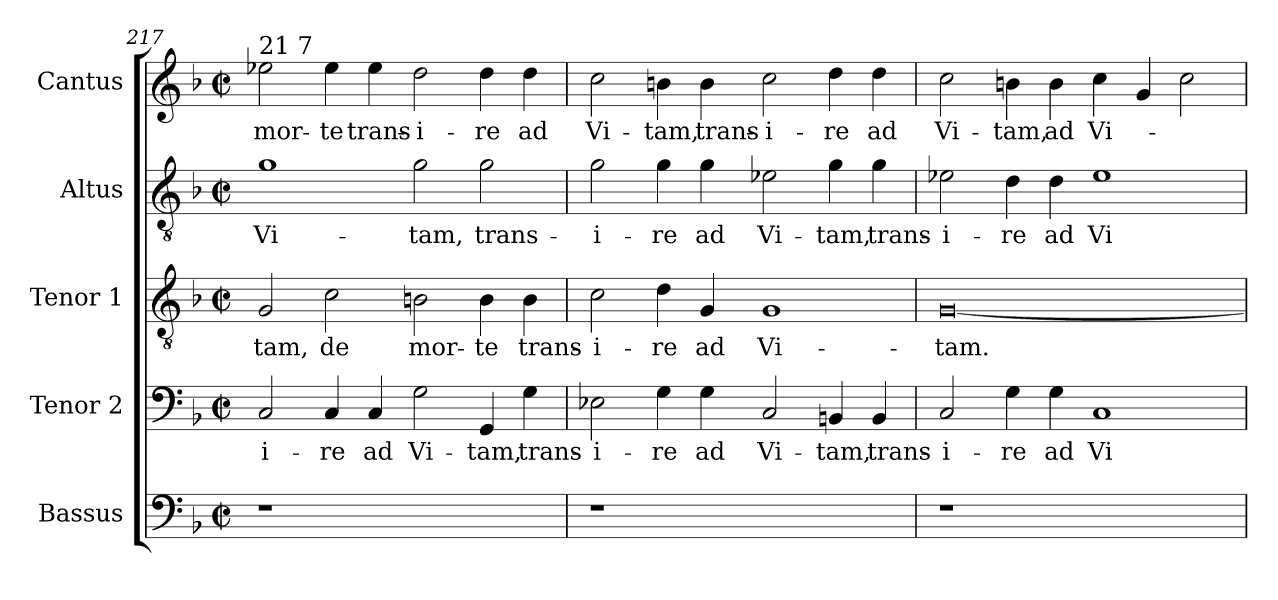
**kern	**kern	**text	**kern	**text	**kern	**text	**kern	**text
*part5	*part4	*part4	*part3	*part3	*part2	*part2	*part1	*part1
*staff5	*staff4	*staff4	*staff3	*staff3	*staff2	*staff2	*staff1	*staff1
*I"Bassus	*I"Tenor 2	*	*I"Tenor 1	*	*I"Altus	*	*I"Cantus	*
!!LO:LB:g=z
*clefF4	*clefF4	*	*clefGv2	*	*clefGv2	*	*clefG2	*
*k[b-]	*k[b-]	*	*k[b-]	*	*k[b-]	*	*k[b-]	*
*F:	*F:	*	*F:	*	*F:	*	*F:	*
*M2/2	*M2/2	*	*M2/2	*	*M2/2	*	*M2/2	*
*met(c|)	*met(c|)	*	*met(c|)	*	*met(c|)	*	*met(c|)	*
=217	=217	=217	=217	=217	=217	=217	=217	=217
!	!	!	!	!	!	!	!LO:TX:a:t=21 7	!
!	!	!LO:LY:b:cj	!	!LO:LY:b:cj	!	!LO:LY:b:cj	!	!LO:LY:b:cj
1r	2C/	-i-	2G/	-tam,	1g	Vi-	2ee-X\	mor-
!	!	!LO:LY:b:cj	!	!LO:LY:b:cj	!	!	!	!LO:LY:b:cj
.	4C/	-re	2c\	de	.	.	4ee-\	-te
!	!	!LO:LY:b:cj	!	!	!	!	!	!LO:LY:b:cj
.	4C/	ad	.	.	.	.	4ee-\	trans-
!	!	!LO:LY:b:cj	!	!LO:LY:b:cj	!	!LO:LY:b:cj	!	!LO:LY:b:cj
1ryy	2G\	Vi-	2Bn\	mor-	2g\	-tam,	2dd\	-i-
!	!	!LO:LY:b:cj	!	!LO:LY:b:cj	!	!LO:LY:b:cj	!	!LO:LY:b:cj
.	4GG/	-tam,	4B\	-te	2g\	trans-	4dd\	-re
!	!	!LO:LY:b:cj	!	!LO:LY:b:cj	!	!	!	!LO:LY:b:cj
.	4G\	trans-	4B\	trans-	.	.	4dd\	ad
=218	=218	=218	=218	=218	=218	=218	=218	=218
!	!	!LO:LY:b:cj	!	!LO:LY:b:cj	!	!LO:LY:b:cj	!	!LO:LY:b:cj
1r	2E-X\	-i-	2c\	-i-	2g\	-i-	2cc\	Vi-
!	!	!LO:LY:b:cj	!	!LO:LY:b:cj	!	!LO:LY:b:cj	!	!LO:LY:b:cj
.	4G\	-re	4d\	-re	4g\	-re	4bn\	-tam,
!	!	!LO:LY:b:cj	!	!LO:LY:b:cj	!	!LO:LY:b:cj	!	!LO:LY:b:cj
.	4G\	ad	4G/	ad	4g\	ad	4b\	trans-
!	!	!LO:LY:b:cj	!	!LO:LY:b:cj	!	!LO:LY:b:cj	!	!LO:LY:b:cj
1ryy	2C/	Vi-	1G	Vi-	2e-X\	Vi-	2cc\	-i-
!	!	!LO:LY:b:cj	!	!	!	!LO:LY:b:cj	!	!LO:LY:b:cj
.	4BBn/	-tam,	.	.	4g\	-tam,	4dd\	-re
!	!	!LO:LY:b:cj	!	!	!	!LO:LY:b:cj	!	!LO:LY:b:cj
.	4BB/	trans-	.	.	4g\	trans-	4dd\	ad
=219	=219	=219	=219	=219	=219	=219	=219	=219
!	!	!LO:LY:b:cj	!	!LO:LY:b:cj	!	!LO:LY:b:cj	!	!LO:LY:b:cj
1r	2C/	-i-	[<0G	-tam.	2e-X\	-i-	2cc\	Vi-
!	!	!LO:LY:b:cj	!	!	!	!LO:LY:b:cj	!	!LO:LY:b:cj
.	4G\	-re	.	.	4d\	-re	4bn\	-tam,
!	!	!LO:LY:b:cj	!	!	!	!LO:LY:b:cj	!	!LO:LY:b:cj
.	4G\	ad	.	.	4d\	ad	4b\	ad
!	!	!LO:LY:b:cj	!	!	!	!LO:LY:b:cj	!	!LO:LY:b:cj
1ryy	1C	Vi-	.	.	1e-	Vi-	4cc\	Vi-
.	.	.	.	.	.	.	4g/	.
.	.	.	.	.	.	.	2cc\	.
=	=	=	=	=	=	=	=	=
*-	*-	*-	*-	*-	*-	*-	*-	*-
